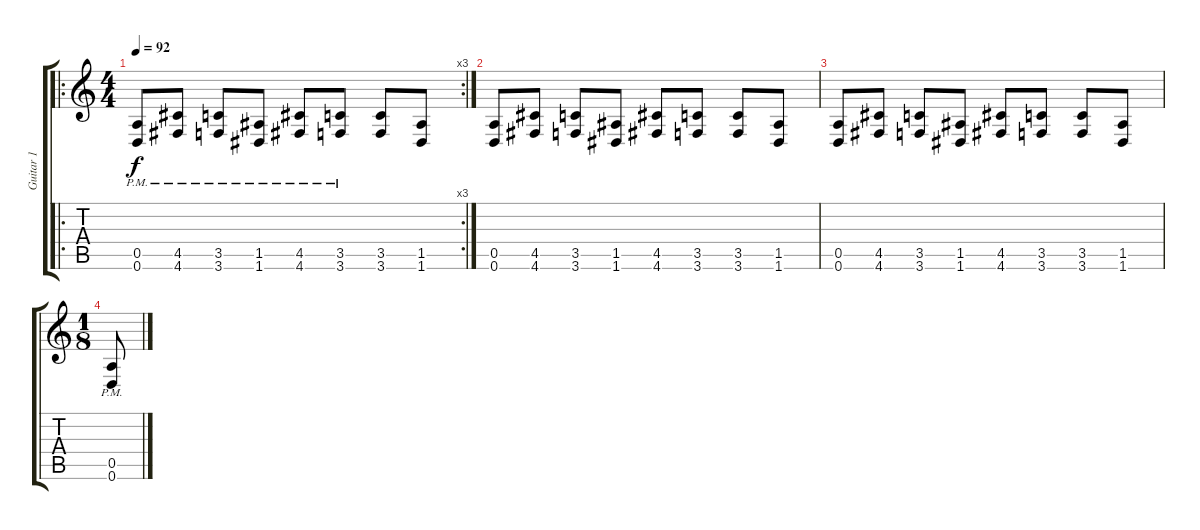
\track ("Guitar 1" "Guitar 1") {instrument overdrivenguitar}
\staff {score tabs}
\tuning (E4 B3 G3 D3 A2 D2) {hide}
\ro
\rc 3
\ts (4 4)
\tempo 92
\clef g2
\ks c
(0.5{pm} 0.6{pm}).8{dy f} (4.5{pm} 4.6{pm}).8 (3.5{pm} 3.6{pm}).8 (1.5{pm} 1.6{pm}).8 (4.5{pm} 4.6{pm}).8 (3.5{pm} 3.6{pm}).8 (3.5 3.6).8 (1.5 1.6).8 |
(0.5 0.6).8 (4.5 4.6).8 (3.5 3.6).8 (1.5 1.6).8 (4.5 4.6).8 (3.5 3.6).8 (3.5 3.6).8 (1.5 1.6).8 |
(0.5 0.6).8 (4.5 4.6).8 (3.5 3.6).8 (1.5 1.6).8 (4.5 4.6).8 (3.5 3.6).8 (3.5 3.6).8 (1.5 1.6).8 |
\ts (1 8)
(0.5{pm} 0.6{pm}).8
